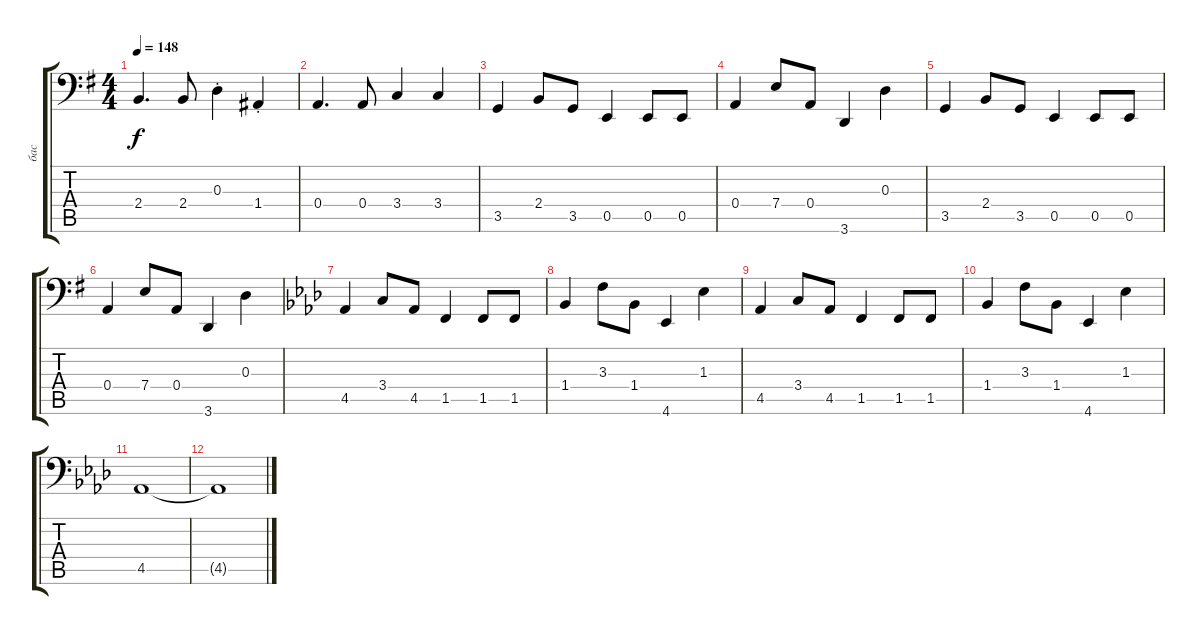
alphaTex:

\track ("бас" "бас") {instrument electricbasspick}
\staff {score tabs}
\tuning (C3 G2 D2 A1 E1 B0) {hide}
\ts (4 4)
\tempo 148
\clef f4
\ks g
2.4.4{d dy f} 2.4.8 0.3{st}.4 1.4{st}.4 |
0.4.4{d} 0.4.8 3.4.4 3.4.4 |
3.5.4 2.4.8 3.5.8 0.5.4 0.5.8 0.5.8 |
0.4.4 7.4.8 0.4.8 3.6.4 0.3.4 |
3.5.4 2.4.8 3.5.8 0.5.4 0.5.8 0.5.8 |
0.4.4 7.4.8 0.4.8 3.6.4 0.3.4 |
\ks ab
4.5.4 3.4.8 4.5.8 1.5.4 1.5.8 1.5.8 |
1.4.4 3.3.8 1.4.8 4.6.4 1.3.4 |
4.5.4 3.4.8 4.5.8 1.5.4 1.5.8 1.5.8 |
1.4.4 3.3.8 1.4.8 4.6.4 1.3.4 |
4.5.1 |
4.5{t}.1
